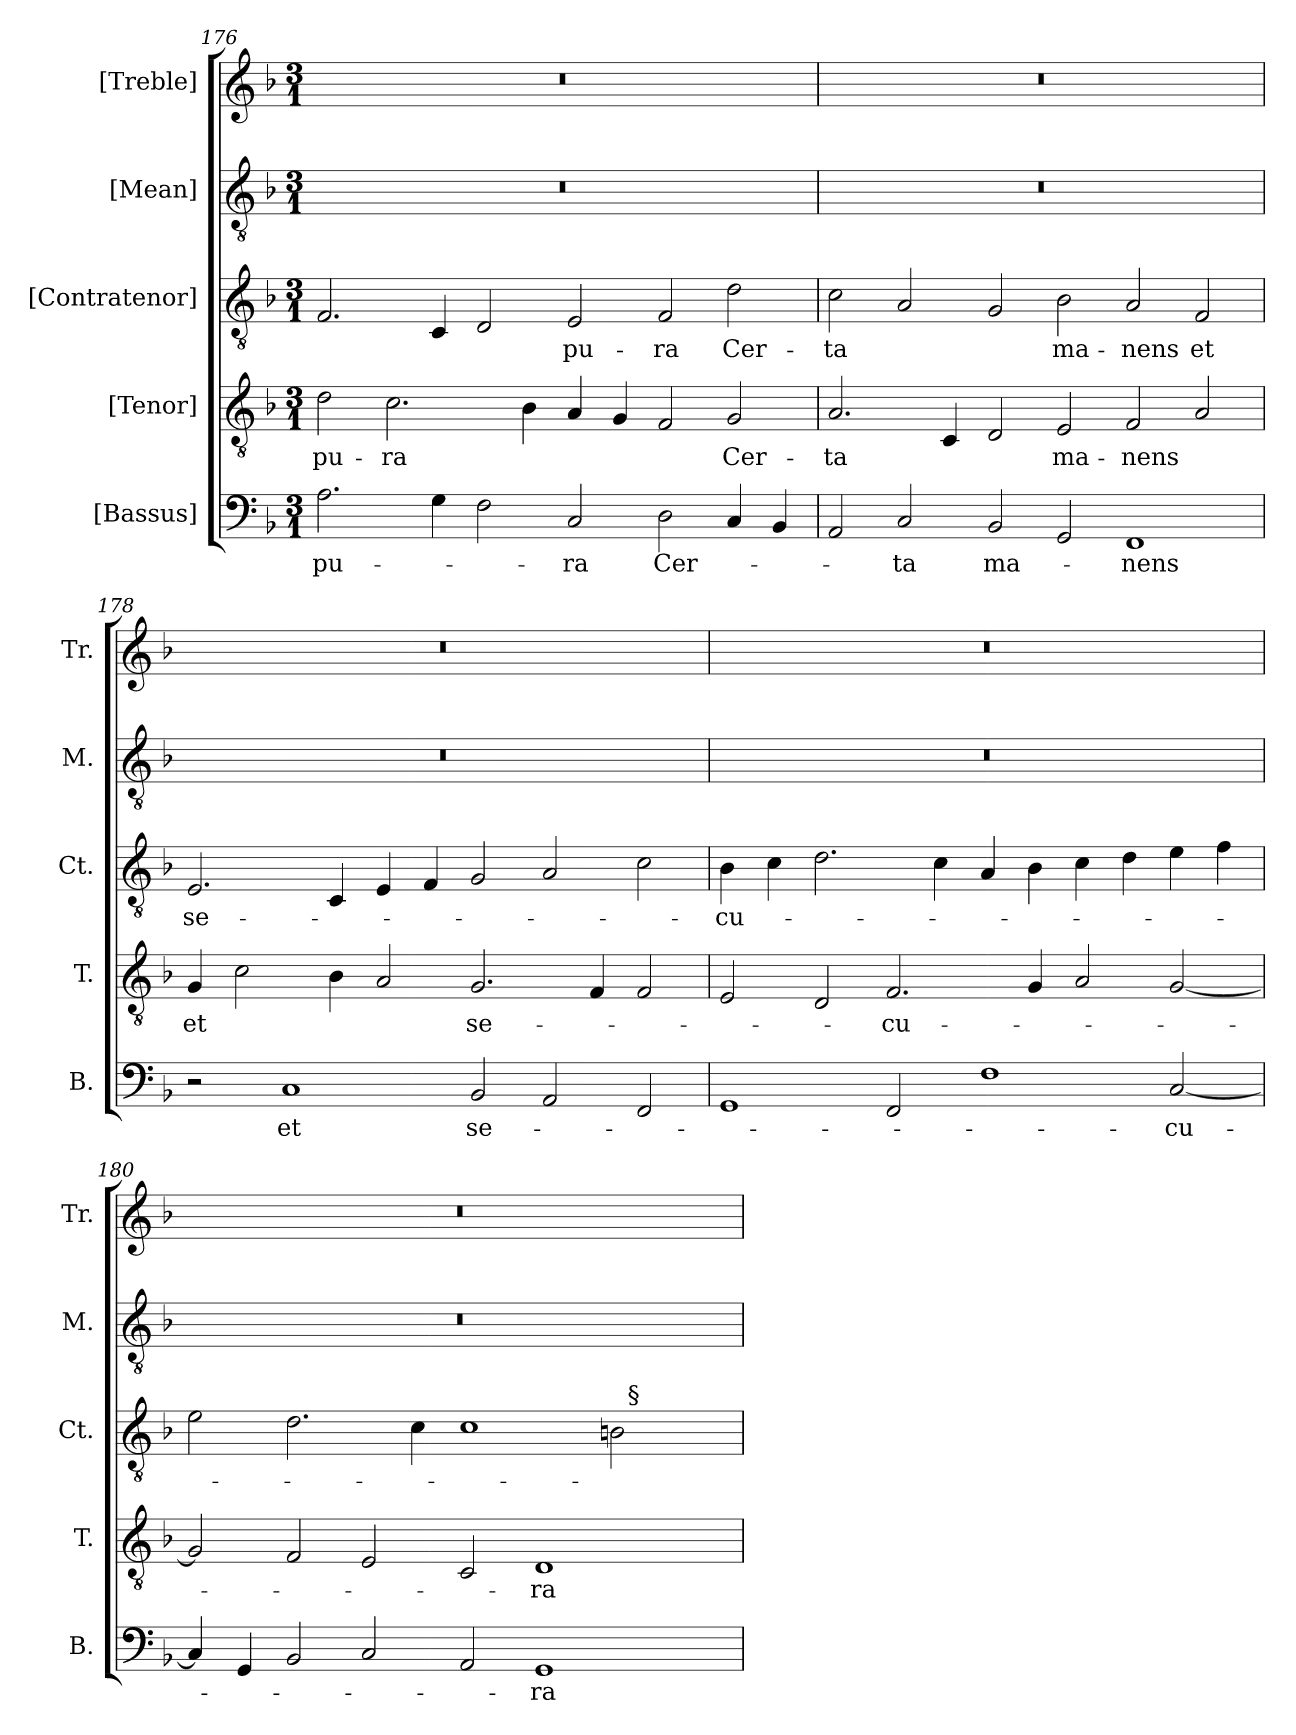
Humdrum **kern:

**kern	**text	**kern	**text	**kern	**text	**kern	**kern
*part5	*part5	*part4	*part4	*part3	*part3	*part2	*part1
*staff5	*staff5	*staff4	*staff4	*staff3	*staff3	*staff2	*staff1
*I"[Bassus]	*	*I"[Tenor]	*	*I"[Contratenor]	*	*I"[Mean]	*I"[Treble]
*I'B.	*	*I'T.	*	*I'Ct.	*	*I'M.	*I'Tr.
*clefF4	*	*clefGv2	*	*clefGv2	*	*clefGv2	*clefG2
*	*	*ITrd7c12	*	*ITrd7c12	*	*ITrd7c12	*
*k[b-]	*	*k[b-]	*	*k[b-]	*	*k[b-]	*k[b-]
*F:	*	*F:	*	*F:	*	*F:	*F:
*M3/1	*	*M3/1	*	*M3/1	*	*M3/1	*M3/1
=176	=176	=176	=176	=176	=176	=176	=176
!	!LO:LY:b:color=#000000	!	!	!	!	!	!
!	!	!	!LO:LY:b:color=#000000	!	!	!LO:N:vis=1	!LO:N:vis=1
2.Ai\	pu-	2Di\	pu-	2.FFi/	.	0.r	0.r
!	!	!	!LO:LY:b:color=#000000	!	!	!	!
.	.	2.Ci\	-ra	.	.	.	.
4Gi\	.	.	.	4CCi/	.	.	.
2Fi\	.	.	.	2DDi/	.	.	.
.	.	4BB-i\	.	.	.	.	.
!	!LO:LY:b:color=#000000	!	!	!	!	!	!
!	!	!	!	!	!LO:LY:b:color=#000000	!	!
2Ci/	-ra	4AAi/	.	2EEi/	pu-	.	.
.	.	4GGi/	.	.	.	.	.
!	!LO:LY:b:color=#000000	!	!	!	!	!	!
!	!	!	!	!	!LO:LY:b:color=#000000	!	!
2Di\	Cer-	2FFi/	.	2FFi/	-ra	.	.
!	!	!	!LO:LY:b:color=#000000	!	!	!	!
!	!	!	!	!	!LO:LY:b:color=#000000	!	!
4Ci/	.	2GGi/	Cer-	2Di\	Cer-	.	.
4BB-i/	.	.	.	.	.	.	.
!!LO:LB:g=z
=177	=177	=177	=177	=177	=177	=177	=177
!	!	!	!LO:LY:b:color=#000000	!	!	!	!
!	!	!	!	!	!LO:LY:b:color=#000000	!LO:N:vis=1	!LO:N:vis=1
2AAi/	.	2.AAi/	-ta	2Ci\	-ta	0.r	0.r
!	!LO:LY:b:color=#000000	!	!	!	!	!	!
2Ci/	-ta	.	.	2AAi/	.	.	.
.	.	4CCi/	.	.	.	.	.
!	!LO:LY:b:color=#000000	!	!	!	!	!	!
2BB-i/	ma-	2DDi/	.	2GGi/	.	.	.
!	!	!	!LO:LY:b:color=#000000	!	!	!	!
!	!	!	!	!	!LO:LY:b:color=#000000	!	!
2GGi/	.	2EEi/	ma-	2BB-i\	ma-	.	.
!	!LO:LY:b:color=#000000	!	!	!	!	!	!
!	!	!	!LO:LY:b:color=#000000	!	!	!	!
!	!	!	!	!	!LO:LY:b:color=#000000	!	!
1FFi	-nens	2FFi/	-nens	2AAi/	-nens	.	.
!	!	!	!	!	!LO:LY:b:color=#000000	!	!
.	.	2AAi/	.	2FFi/	et	.	.
=178	=178	=178	=178	=178	=178	=178	=178
!	!	!	!LO:LY:b:color=#000000	!	!	!	!
!	!	!	!	!	!LO:LY:b:color=#000000	!LO:N:vis=1	!LO:N:vis=1
2r	.	4GGi/	et	2.EEi/	se-	0.r	0.r
.	.	2Ci\	.	.	.	.	.
!	!LO:LY:b:color=#000000	!	!	!	!	!	!
1Ci	et	.	.	.	.	.	.
.	.	4BB-i\	.	4CCi/	.	.	.
.	.	2AAi/	.	4EEi/	.	.	.
.	.	.	.	4FFi/	.	.	.
!	!LO:LY:b:color=#000000	!	!	!	!	!	!
!	!	!	!LO:LY:b:color=#000000	!	!	!	!
2BB-i/	se-	2.GGi/	se-	2GGi/	.	.	.
2AAi/	.	.	.	2AAi/	.	.	.
.	.	4FFi/	.	.	.	.	.
2FFi/	.	2FFi/	.	2Ci\	.	.	.
=179	=179	=179	=179	=179	=179	=179	=179
!	!	!	!	!	!LO:LY:b:color=#000000	!LO:N:vis=1	!LO:N:vis=1
1GGi	.	2EEi/	.	4BB-i\	-cu-	0.r	0.r
.	.	.	.	4Ci\	.	.	.
.	.	2DDi/	.	2.Di\	.	.	.
!	!	!	!LO:LY:b:color=#000000	!	!	!	!
2FFi/	.	2.FFi/	-cu-	.	.	.	.
.	.	.	.	4Ci\	.	.	.
1Fi	.	.	.	4AAi/	.	.	.
.	.	4GGi/	.	4BB-i\	.	.	.
.	.	2AAi/	.	4Ci\	.	.	.
.	.	.	.	4Di\	.	.	.
!	!LO:LY:b:color=#000000	!	!	!	!	!	!
[<2Ci/	-cu-	[<2GGi/	.	4Ei\	.	.	.
.	.	.	.	4Fi\	.	.	.
!!LO:LB:g=z
=180	=180	=180	=180	=180	=180	=180	=180
!	!	!	!	!	!	!LO:N:vis=1	!LO:N:vis=1
*	*	*	*	*^	*	*	*
4Ci/]	.	2GGi/]	.	2Ei\	1ryy	.	0.r	0.r
4GGi/	.	.	.	.	.	.	.	.
2BB-i/	.	2FFi/	.	2.Di\	.	.	.	.
2Ci/	.	2EEi/	.	.	1ryy	.	.	.
.	.	.	.	4Ci\	.	.	.	.
2AAi/	.	2CCi/	.	1Ci	.	.	.	.
!	!LO:LY:b:color=#000000	!	!	!	!	!	!	!
!	!	!	!LO:LY:b:color=#000000	!	!	!	!	!
1GGi	-ra	1DDi	-ra	.	2ryy	.	.	.
.	.	.	.	2BBi\	32ryy	.	.	.
.	.	.	.	.	256ryy	.	.	.
!	!	!	!	!	!LO:TX:a:t=§	!	!	!
.	.	.	.	.	4ryy	.	.	.
.	.	.	.	.	8ryy	.	.	.
.	.	.	.	.	16ryy	.	.	.
.	.	.	.	.	64..ryy	.	.	.
*	*	*	*	*v	*v	*	*	*
=	=	=	=	=	=	=	=
*-	*-	*-	*-	*-	*-	*-	*-
